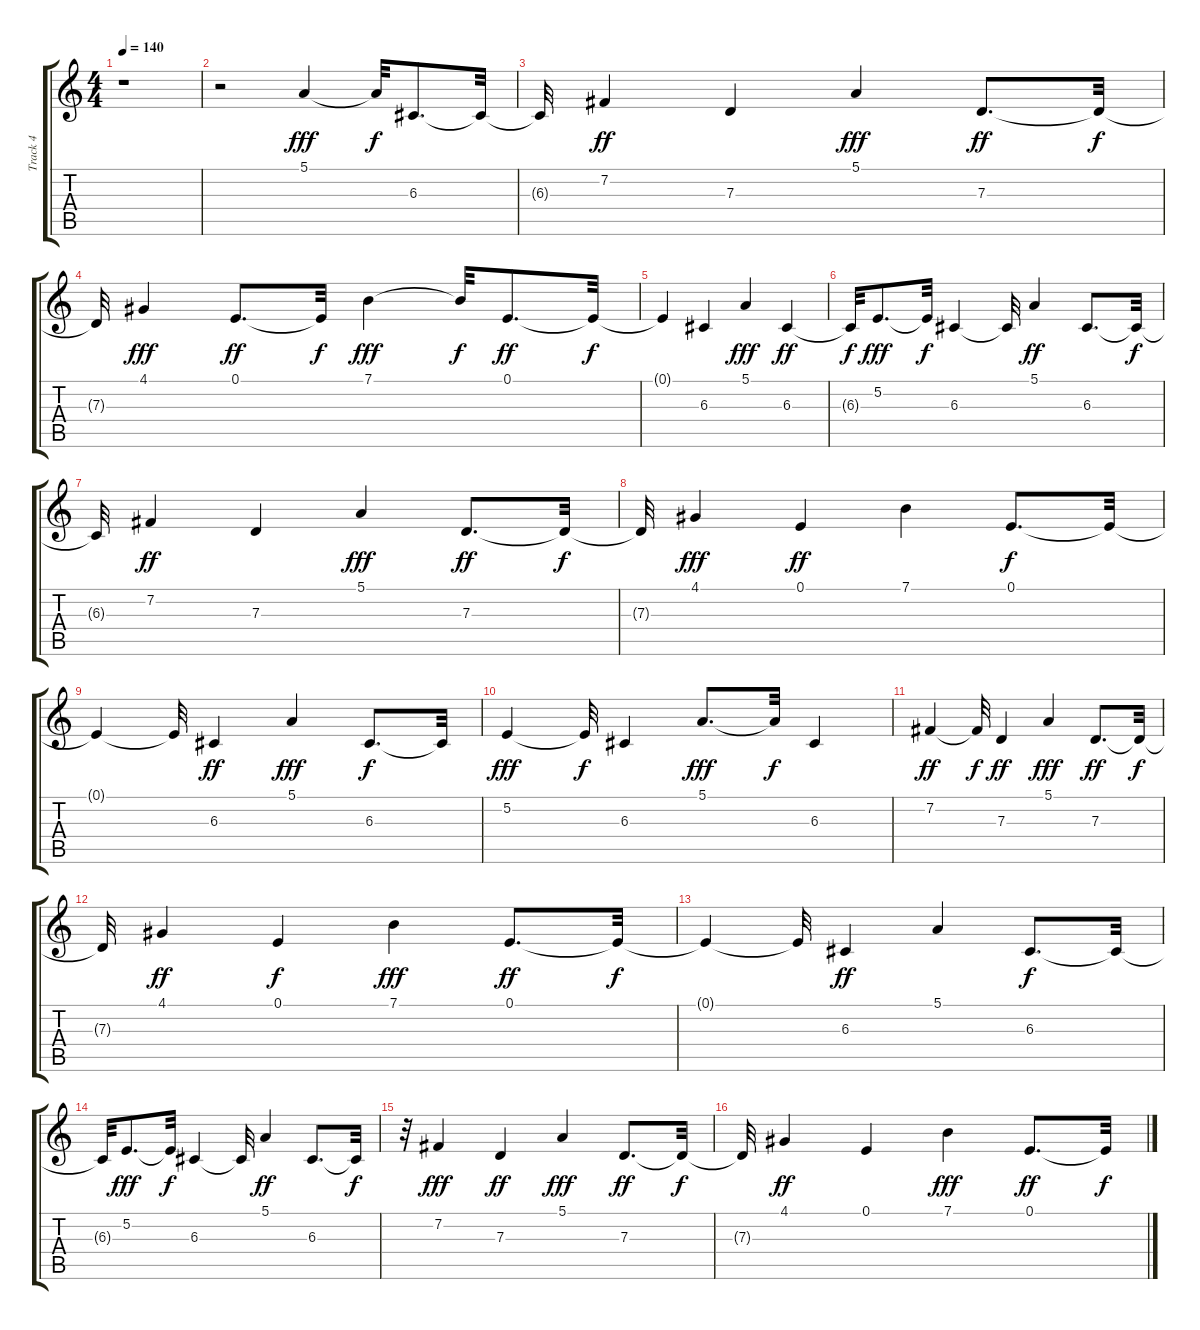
\track ("Track 4" "Track 4") {instrument pad3polysynth}
\staff {score tabs}
\tuning (E4 B3 G3 D3 A2 E2) {hide}
\ts (4 4)
\tempo 140
\clef g2
\ks c
r.1{dy fff instrument pad3polysynth} |
r.2 5.1.4 5.1{t}.32{dy f} 6.3.8{d} 6.3{t}.32 |
6.3{t}.32 7.2.4{dy ff} 7.3.4 5.1.4{dy fff} 7.3.8{d dy ff} 7.3{t}.32{dy f} |
7.3{t}.32 4.1.4{dy fff} 0.1.8{d dy ff} 0.1{t}.32{dy f} 7.1.4{dy fff} 7.1{t}.32{dy f} 0.1.8{d dy ff} 0.1{t}.32{dy f} |
0.1{t}.4 6.3.4 5.1.4{dy fff} 6.3.4{dy ff} |
6.3{t}.32{dy f} 5.2.8{d dy fff} 5.2{t}.32{dy f} 6.3.4 6.3{t}.32 5.1.4{dy ff} 6.3.8{d} 6.3{t}.32{dy f} |
6.3{t}.32 7.2.4{dy ff} 7.3.4 5.1.4{dy fff} 7.3.8{d dy ff} 7.3{t}.32{dy f} |
7.3{t}.32 4.1.4{dy fff} 0.1.4{dy ff} 7.1.4 0.1.8{d dy f} 0.1{t}.32 |
0.1{t}.4 0.1{t}.32 6.3.4{dy ff} 5.1.4{dy fff} 6.3.8{d dy f} 6.3{t}.32 |
5.2.4{dy fff} 5.2{t}.32{dy f} 6.3.4 5.1.8{d dy fff} 5.1{t}.32{dy f} 6.3.4 |
7.2.4{dy ff} 7.2{t}.32{dy f} 7.3.4{dy ff} 5.1.4{dy fff} 7.3.8{d dy ff} 7.3{t}.32{dy f} |
7.3{t}.32 4.1.4{dy ff} 0.1.4{dy f} 7.1.4{dy fff} 0.1.8{d dy ff} 0.1{t}.32{dy f} |
0.1{t}.4 0.1{t}.32 6.3.4{dy ff} 5.1.4 6.3.8{d dy f} 6.3{t}.32 |
6.3{t}.32 5.2.8{d dy fff} 5.2{t}.32{dy f} 6.3.4 6.3{t}.32 5.1.4{dy ff} 6.3.8{d} 6.3{t}.32{dy f} |
r.32 7.2.4{dy fff} 7.3.4{dy ff} 5.1.4{dy fff} 7.3.8{d dy ff} 7.3{t}.32{dy f} |
7.3{t}.32 4.1.4{dy ff} 0.1.4 7.1.4{dy fff} 0.1.8{d dy ff} 0.1{t}.32{dy f}
